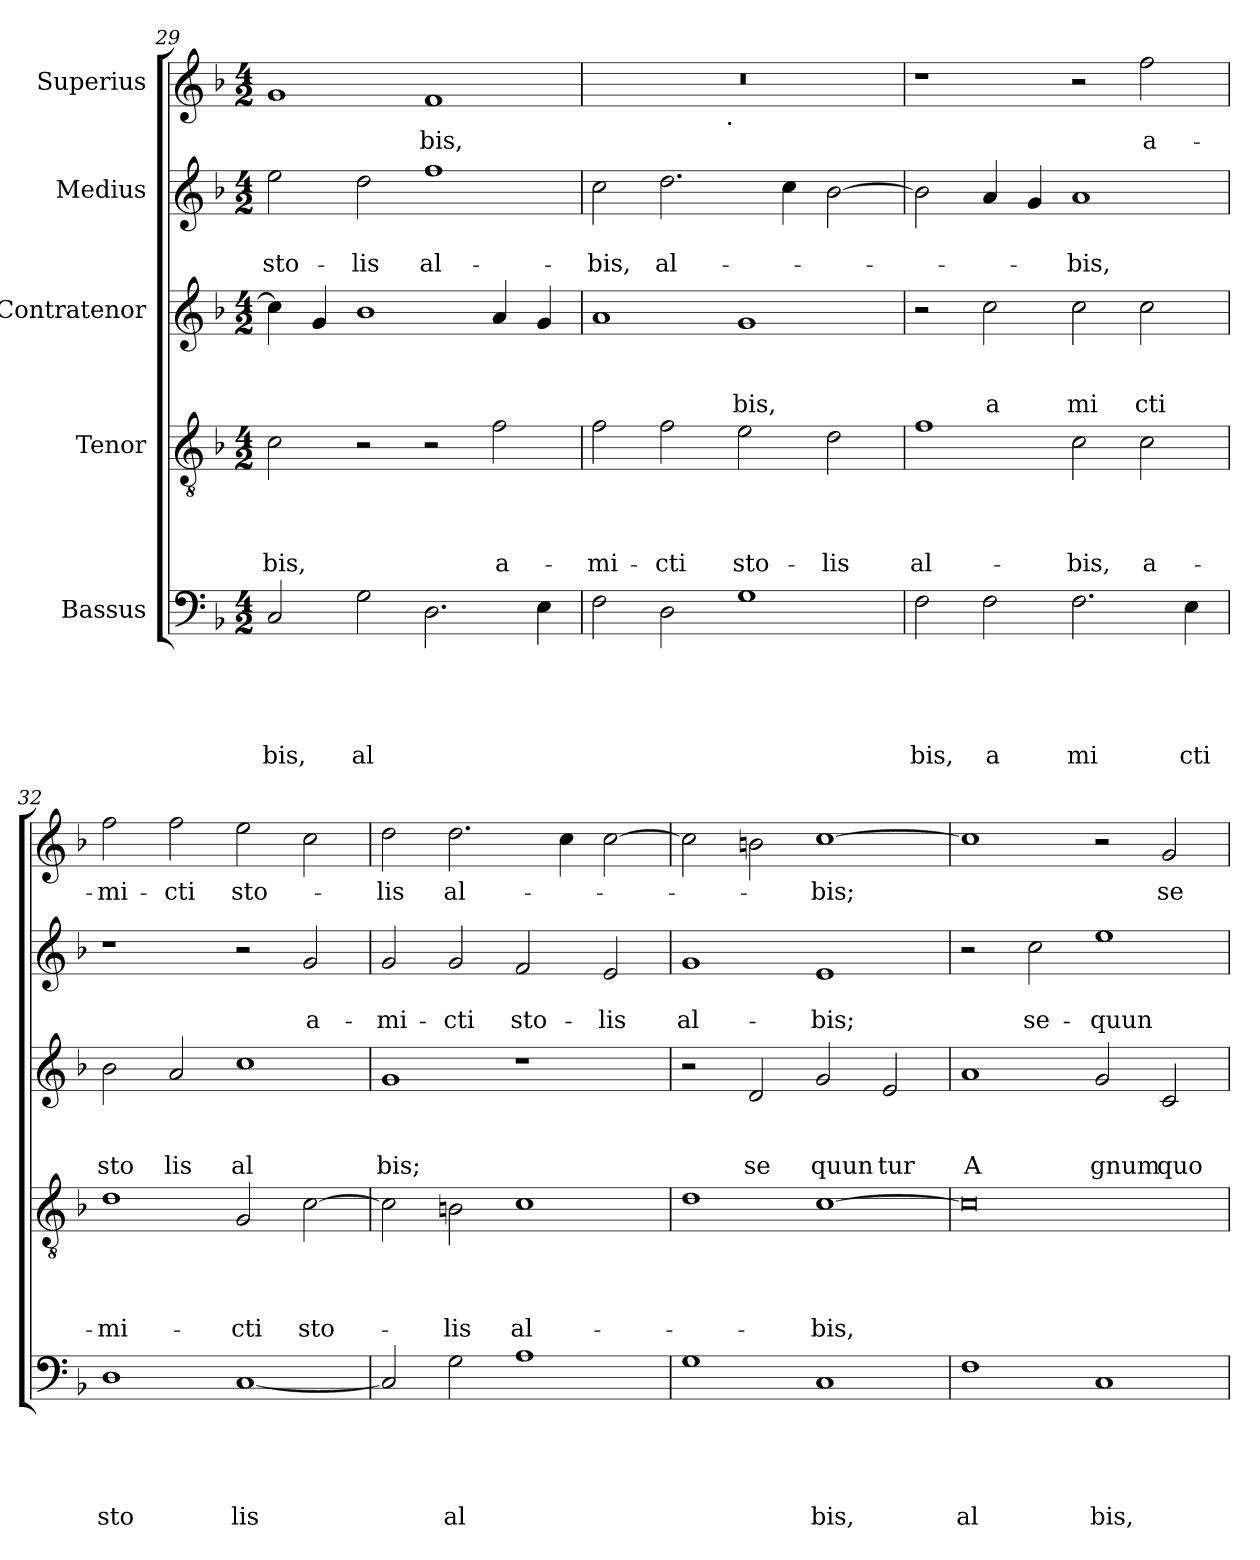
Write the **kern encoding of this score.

**kern	**text	**text	**text	**text	**text	**kern	**text	**text	**text	**text	**kern	**text	**text	**text	**kern	**text	**text	**kern	**text
*part5	*part5	*part5	*part5	*part5	*part5	*part4	*part4	*part4	*part4	*part4	*part3	*part3	*part3	*part3	*part2	*part2	*part2	*part1	*part1
*staff5	*staff5	*staff5	*staff5	*staff5	*staff5	*staff4	*staff4	*staff4	*staff4	*staff4	*staff3	*staff3	*staff3	*staff3	*staff2	*staff2	*staff2	*staff1	*staff1
*I"Bassus	*	*	*	*	*	*I"Tenor	*	*	*	*	*I"Contratenor	*	*	*	*I"Medius	*	*	*I"Superius	*
!!LO:LB:g=z
*clefF4	*	*	*	*	*	*clefGv2	*	*	*	*	*clefG2	*	*	*	*clefG2	*	*	*clefG2	*
*k[b-]	*	*	*	*	*	*k[b-]	*	*	*	*	*k[b-]	*	*	*	*k[b-]	*	*	*k[b-]	*
*F:	*	*	*	*	*	*F:	*	*	*	*	*F:	*	*	*	*F:	*	*	*F:	*
*M4/2	*	*	*	*	*	*M4/2	*	*	*	*	*M4/2	*	*	*	*M4/2	*	*	*M4/2	*
=29	=29	=29	=29	=29	=29	=29	=29	=29	=29	=29	=29	=29	=29	=29	=29	=29	=29	=29	=29
!	!	!	!	!	!LO:LY:b	!	!	!	!	!LO:LY:b	!	!	!	!	!	!	!LO:LY:b	!	!
2C/	.	.	.	.	-bis,	2c\	.	.	.	bis,	4cc\]	.	.	.	2ee\	.	sto-	1g	.
.	.	.	.	.	.	.	.	.	.	.	4g/	.	.	.	.	.	.	.	.
!	!	!	!	!	!LO:LY:b	!	!	!	!	!	!	!	!	!	!	!	!LO:LY:b	!	!
2G\	.	.	.	.	al	2r	.	.	.	.	1b-	.	.	.	2dd\	.	-lis	.	.
!	!	!	!	!	!	!	!	!	!	!	!	!	!	!	!	!	!LO:LY:b	!	!LO:LY:b
2.D\	.	.	.	.	.	2r	.	.	.	.	.	.	.	.	1ff	.	al-	1f	bis,
!	!	!	!	!	!	!	!	!	!	!LO:LY:b	!	!	!	!	!	!	!	!	!
.	.	.	.	.	.	2f\	.	.	.	a-	4a/	.	.	.	.	.	.	.	.
4E\	.	.	.	.	.	.	.	.	.	.	4g/	.	.	.	.	.	.	.	.
=30	=30	=30	=30	=30	=30	=30	=30	=30	=30	=30	=30	=30	=30	=30	=30	=30	=30	=30	=30
!	!	!	!	!	!	!	!	!	!	!LO:LY:b	!	!	!	!	!	!	!LO:LY:b	!	!
*	*	*	*	*	*	*	*	*	*	*	*	*	*	*	*	*	*	*^	*
2F\	.	.	.	.	.	2f\	.	.	.	-mi-	1a	.	.	.	2cc\	.	-bis,	0r	2ryy	.
!	!	!	!	!	!	!	!	!	!	!LO:LY:b	!	!	!	!	!	!	!LO:LY:b	!	!	!
2D\	.	.	.	.	.	2f\	.	.	.	-cti	.	.	.	.	2.dd\	.	al-	.	4...ryy	.
!	!	!	!	!	!	!	!	!	!	!	!	!	!	!	!	!	!	!	!LO:TX:b:t=.	!
.	.	.	.	.	.	.	.	.	.	.	.	.	.	.	.	.	.	.	1ryy	.
!	!	!	!	!	!	!	!	!	!	!LO:LY:b	!	!	!	!LO:LY:b	!	!	!	!	!	!
1G	.	.	.	.	.	2e\	.	.	.	sto-	1g	.	.	bis,	.	.	.	.	.	.
.	.	.	.	.	.	.	.	.	.	.	.	.	.	.	4cc\	.	.	.	.	.
!	!	!	!	!	!	!	!	!	!	!LO:LY:b	!	!	!	!	!	!	!	!	!	!
.	.	.	.	.	.	2d\	.	.	.	-lis	.	.	.	.	[>2b-\	.	.	.	.	.
.	.	.	.	.	.	.	.	.	.	.	.	.	.	.	.	.	.	.	32ryy	.
=31	=31	=31	=31	=31	=31	=31	=31	=31	=31	=31	=31	=31	=31	=31	=31	=31	=31	=31	=31	=31
!	!	!	!	!	!LO:LY:b	!	!	!	!	!LO:LY:b	!	!	!	!	!	!	!	!	!	!
*	*	*	*	*	*	*	*	*	*	*	*	*	*	*	*	*	*	*v	*v	*
2F\	.	.	.	.	bis,	1f	.	.	.	al-	2r	.	.	.	2b-\]	.	.	1r	.
!	!	!	!	!	!LO:LY:b	!	!	!	!	!	!	!	!	!LO:LY:b	!	!	!	!	!
2F\	.	.	.	.	a	.	.	.	.	.	2cc\	.	.	a	4a/	.	.	.	.
.	.	.	.	.	.	.	.	.	.	.	.	.	.	.	4g/	.	.	.	.
!	!	!	!	!	!LO:LY:b	!	!	!	!	!LO:LY:b	!	!	!	!LO:LY:b	!	!	!LO:LY:b	!	!
2.F\	.	.	.	.	mi	2c\	.	.	.	-bis,	2cc\	.	.	mi	1a	.	-bis,	2r	.
!	!	!	!	!	!	!	!	!	!	!LO:LY:b	!	!	!	!LO:LY:b	!	!	!	!	!LO:LY:b
.	.	.	.	.	.	2c\	.	.	.	a-	2cc\	.	.	cti	.	.	.	2ff\	a-
!	!	!	!	!	!LO:LY:b	!	!	!	!	!	!	!	!	!	!	!	!	!	!
4E\	.	.	.	.	cti	.	.	.	.	.	.	.	.	.	.	.	.	.	.
=32	=32	=32	=32	=32	=32	=32	=32	=32	=32	=32	=32	=32	=32	=32	=32	=32	=32	=32	=32
!	!	!	!	!	!LO:LY:b	!	!	!	!	!LO:LY:b	!	!	!	!LO:LY:b	!	!	!	!	!LO:LY:b
1D	.	.	.	.	sto	1d	.	.	.	-mi-	2b-\	.	.	sto	1r	.	.	2ff\	-mi-
!	!	!	!	!	!	!	!	!	!	!	!	!	!	!LO:LY:b	!	!	!	!	!LO:LY:b
.	.	.	.	.	.	.	.	.	.	.	2a/	.	.	lis	.	.	.	2ff\	-cti
!	!	!	!	!	!LO:LY:b	!	!	!	!	!LO:LY:b	!	!	!	!LO:LY:b	!	!	!	!	!LO:LY:b
[<1C	.	.	.	.	lis	2G/	.	.	.	-cti	1cc	.	.	al	2r	.	.	2ee\	sto-
!	!	!	!	!	!	!	!	!	!	!LO:LY:b	!	!	!	!	!	!	!LO:LY:b	!	!
.	.	.	.	.	.	[>2c\	.	.	.	sto-	.	.	.	.	2g/	.	a-	2cc\	.
=33	=33	=33	=33	=33	=33	=33	=33	=33	=33	=33	=33	=33	=33	=33	=33	=33	=33	=33	=33
!	!	!	!	!	!	!	!	!	!	!	!	!	!	!LO:LY:b	!	!	!LO:LY:b	!	!LO:LY:b
2C/]	.	.	.	.	.	2c\]	.	.	.	.	1g	.	.	bis;	2g/	.	-mi-	2dd\	-lis
!	!	!	!	!	!LO:LY:b	!	!	!	!	!LO:LY:b	!	!	!	!	!	!	!LO:LY:b	!	!LO:LY:b
2G\	.	.	.	.	al	2Bn\	.	.	.	-lis	.	.	.	.	2g/	.	-cti	2.dd\	al-
!	!	!	!	!	!	!	!	!	!	!LO:LY:b	!	!	!	!	!	!	!LO:LY:b	!	!
1A	.	.	.	.	.	1c	.	.	.	al-	1r	.	.	.	2f/	.	sto-	.	.
.	.	.	.	.	.	.	.	.	.	.	.	.	.	.	.	.	.	4cc\	.
!	!	!	!	!	!	!	!	!	!	!	!	!	!	!	!	!	!LO:LY:b	!	!
.	.	.	.	.	.	.	.	.	.	.	.	.	.	.	2e/	.	-lis	[>2cc\	.
=34	=34	=34	=34	=34	=34	=34	=34	=34	=34	=34	=34	=34	=34	=34	=34	=34	=34	=34	=34
!	!	!	!	!	!	!	!	!	!	!	!	!	!	!	!	!	!LO:LY:b	!	!
1G	.	.	.	.	.	1d	.	.	.	.	2r	.	.	.	1g	.	al-	2cc\]	.
!	!	!	!	!	!	!	!	!	!	!	!	!	!	!LO:LY:b	!	!	!	!	!
.	.	.	.	.	.	.	.	.	.	.	2d/	.	.	se	.	.	.	2bn\	.
!	!	!	!	!	!LO:LY:b	!	!	!	!	!LO:LY:b	!	!	!	!LO:LY:b	!	!	!LO:LY:b	!	!LO:LY:b
1C	.	.	.	.	bis,	[>1c	.	.	.	-bis,	2g/	.	.	quun	1e	.	-bis;	[>1cc	-bis;
!	!	!	!	!	!	!	!	!	!	!	!	!	!	!LO:LY:b	!	!	!	!	!
.	.	.	.	.	.	.	.	.	.	.	2e/	.	.	tur	.	.	.	.	.
=35	=35	=35	=35	=35	=35	=35	=35	=35	=35	=35	=35	=35	=35	=35	=35	=35	=35	=35	=35
!	!	!	!	!	!LO:LY:b	!	!	!	!	!	!	!	!	!LO:LY:b	!	!	!	!	!
1F	.	.	.	.	al	0c]	.	.	.	.	1a	.	.	A	2r	.	.	1cc]	.
!	!	!	!	!	!	!	!	!	!	!	!	!	!	!	!	!	!LO:LY:b	!	!
.	.	.	.	.	.	.	.	.	.	.	.	.	.	.	2cc\	.	se-	.	.
!	!	!	!	!	!LO:LY:b	!	!	!	!	!	!	!	!	!LO:LY:b	!	!	!LO:LY:b	!	!
1C	.	.	.	.	bis,	.	.	.	.	.	2g/	.	.	gnum	1ee	.	-quun-	2r	.
!	!	!	!	!	!	!	!	!	!	!	!	!	!	!LO:LY:b	!	!	!	!	!LO:LY:b
.	.	.	.	.	.	.	.	.	.	.	2c/	.	.	quo	.	.	.	2g/	se-
=	=	=	=	=	=	=	=	=	=	=	=	=	=	=	=	=	=	=	=
*-	*-	*-	*-	*-	*-	*-	*-	*-	*-	*-	*-	*-	*-	*-	*-	*-	*-	*-	*-
